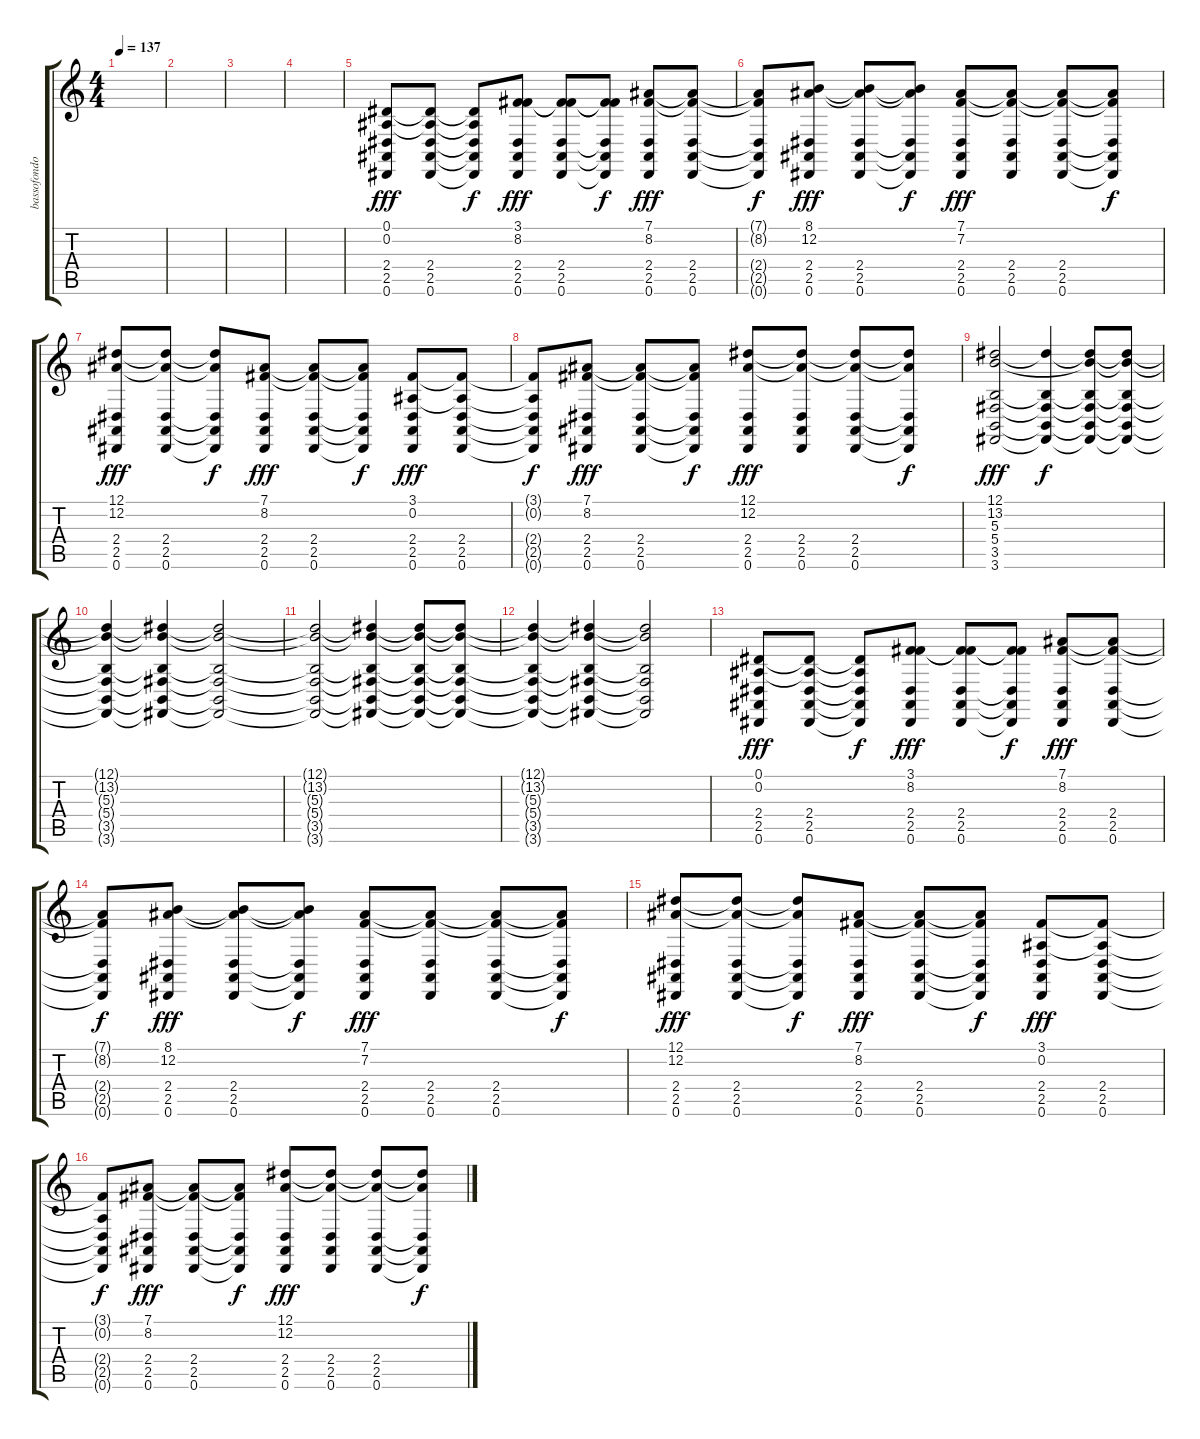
\track ("bassofondo" "bassofondo") {instrument stringensemble2}
\staff {score tabs}
\tuning (Eb4 Bb3 Gb3 Db3 Ab2 Eb2) {hide}
\ts (4 4)
\tempo 137
\clef g2
\ks c
|
|
|
|
(0.1 0.2 2.4 2.5 0.6).8{dy fff} (0.1{t} 0.2{t} 2.4 2.5 0.6).8 (0.1{t} 0.2{t} 2.4{t} 2.5{t} 0.6{t}).8{dy f} (3.1 8.2 2.4 2.5 0.6).8{dy fff} (3.1{t} 8.2{t} 2.4 2.5 0.6).8 (3.1{t} 8.2{t} 2.4{t} 2.5{t} 0.6{t}).8{dy f} (7.1 8.2 2.4 2.5 0.6).8{dy fff} (7.1{t} 8.2{t} 2.4 2.5 0.6).8 |
(7.1{t} 8.2{t} 2.4{t} 2.5{t} 0.6{t}).8{dy f} (8.1 12.2 2.4 2.5 0.6).8{dy fff} (8.1{t} 12.2{t} 2.4 2.5 0.6).8 (8.1{t} 12.2{t} 2.4{t} 2.5{t} 0.6{t}).8{dy f} (7.1 7.2 2.4 2.5 0.6).8{dy fff} (7.1{t} 7.2{t} 2.4 2.5 0.6).8 (7.1{t} 7.2{t} 2.4 2.5 0.6).8 (7.1{t} 7.2{t} 2.4{t} 2.5{t} 0.6{t}).8{dy f} |
(12.1 12.2 2.4 2.5 0.6).8{dy fff} (12.1{t} 12.2{t} 2.4 2.5 0.6).8 (12.1{t} 12.2{t} 2.4{t} 2.5{t} 0.6{t}).8{dy f} (7.1 8.2 2.4 2.5 0.6).8{dy fff} (7.1{t} 8.2{t} 2.4 2.5 0.6).8 (7.1{t} 8.2{t} 2.4{t} 2.5{t} 0.6{t}).8{dy f} (3.1 0.2 2.4 2.5 0.6).8{dy fff} (3.1{t} 0.2{t} 2.4 2.5 0.6).8 |
(3.1{t} 0.2{t} 2.4{t} 2.5{t} 0.6{t}).8{dy f} (7.1 8.2 2.4 2.5 0.6).8{dy fff} (7.1{t} 8.2{t} 2.4 2.5 0.6).8 (7.1{t} 8.2{t} 2.4{t} 2.5{t} 0.6{t}).8{dy f} (12.1 12.2 2.4 2.5 0.6).8{dy fff} (12.1{t} 12.2{t} 2.4 2.5 0.6).8 (12.1{t} 12.2{t} 2.4 2.5 0.6).8 (12.1{t} 12.2{t} 2.4{t} 2.5{t} 0.6{t}).8{dy f} |
(12.1 13.2 5.3 5.4 3.5 3.6).2{dy fff} (12.1{t} 5.3{t} 5.4{t} 3.5{t} 3.6{t}).4{dy f} (12.1{t} 13.2{t} 5.3{t} 5.4{t} 3.5{t} 3.6{t}).8 (12.1{t} 13.2{t} 5.3{t} 5.4{t} 3.5{t} 3.6{t}).8 |
(12.1{t} 13.2{t} 5.3{t} 5.4{t} 3.5{t} 3.6{t}).4 (12.1{t} 13.2{t} 5.3{t} 5.4{t} 3.5{t} 3.6{t}).4 (12.1{t} 13.2{t} 5.3{t} 5.4{t} 3.5{t} 3.6{t}).2 |
(12.1{t} 13.2{t} 5.3{t} 5.4{t} 3.5{t} 3.6{t}).2 (12.1{t} 13.2{t} 5.3{t} 5.4{t} 3.5{t} 3.6{t}).4 (12.1{t} 13.2{t} 5.3{t} 5.4{t} 3.5{t} 3.6{t}).8 (12.1{t} 13.2{t} 5.3{t} 5.4{t} 3.5{t} 3.6{t}).8 |
(12.1{t} 13.2{t} 5.3{t} 5.4{t} 3.5{t} 3.6{t}).4 (12.1{t} 13.2{t} 5.3{t} 5.4{t} 3.5{t} 3.6{t}).4 (12.1{t} 13.2{t} 5.3{t} 5.4{t} 3.5{t} 3.6{t}).2 |
(0.1 0.2 2.4 2.5 0.6).8{dy fff} (0.1{t} 0.2{t} 2.4 2.5 0.6).8 (0.1{t} 0.2{t} 2.4{t} 2.5{t} 0.6{t}).8{dy f} (3.1 8.2 2.4 2.5 0.6).8{dy fff} (3.1{t} 8.2{t} 2.4 2.5 0.6).8 (3.1{t} 8.2{t} 2.4{t} 2.5{t} 0.6{t}).8{dy f} (7.1 8.2 2.4 2.5 0.6).8{dy fff} (7.1{t} 8.2{t} 2.4 2.5 0.6).8 |
(7.1{t} 8.2{t} 2.4{t} 2.5{t} 0.6{t}).8{dy f} (8.1 12.2 2.4 2.5 0.6).8{dy fff} (8.1{t} 12.2{t} 2.4 2.5 0.6).8 (8.1{t} 12.2{t} 2.4{t} 2.5{t} 0.6{t}).8{dy f} (7.1 7.2 2.4 2.5 0.6).8{dy fff} (7.1{t} 7.2{t} 2.4 2.5 0.6).8 (7.1{t} 7.2{t} 2.4 2.5 0.6).8 (7.1{t} 7.2{t} 2.4{t} 2.5{t} 0.6{t}).8{dy f} |
(12.1 12.2 2.4 2.5 0.6).8{dy fff} (12.1{t} 12.2{t} 2.4 2.5 0.6).8 (12.1{t} 12.2{t} 2.4{t} 2.5{t} 0.6{t}).8{dy f} (7.1 8.2 2.4 2.5 0.6).8{dy fff} (7.1{t} 8.2{t} 2.4 2.5 0.6).8 (7.1{t} 8.2{t} 2.4{t} 2.5{t} 0.6{t}).8{dy f} (3.1 0.2 2.4 2.5 0.6).8{dy fff} (3.1{t} 0.2{t} 2.4 2.5 0.6).8 |
(3.1{t} 0.2{t} 2.4{t} 2.5{t} 0.6{t}).8{dy f} (7.1 8.2 2.4 2.5 0.6).8{dy fff} (7.1{t} 8.2{t} 2.4 2.5 0.6).8 (7.1{t} 8.2{t} 2.4{t} 2.5{t} 0.6{t}).8{dy f} (12.1 12.2 2.4 2.5 0.6).8{dy fff} (12.1{t} 12.2{t} 2.4 2.5 0.6).8 (12.1{t} 12.2{t} 2.4 2.5 0.6).8 (12.1{t} 12.2{t} 2.4{t} 2.5{t} 0.6{t}).8{dy f}
